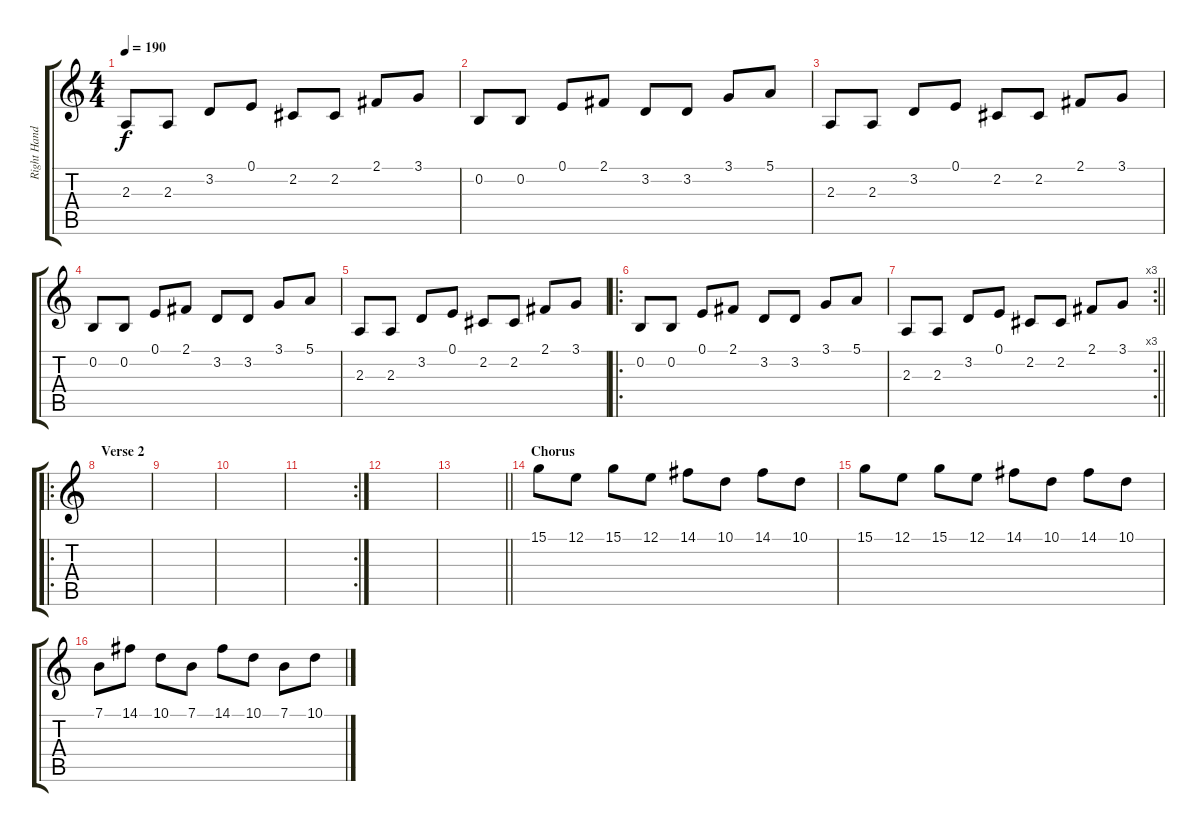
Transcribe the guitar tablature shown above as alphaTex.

\track ("Right Hand" "Right Hand") {instrument lead2sawtooth}
\staff {score tabs}
\tuning (E4 B3 G3 D3 A2 E2) {hide}
\ts (4 4)
\tempo 190
\clef g2
\ks c
2.3.8{dy f} 2.3.8 3.2.8 0.1.8 2.2.8 2.2.8 2.1.8 3.1.8 |
0.2.8 0.2.8 0.1.8 2.1.8 3.2.8 3.2.8 3.1.8 5.1.8 |
2.3.8 2.3.8 3.2.8 0.1.8 2.2.8 2.2.8 2.1.8 3.1.8 |
0.2.8 0.2.8 0.1.8 2.1.8 3.2.8 3.2.8 3.1.8 5.1.8 |
2.3.8 2.3.8 3.2.8 0.1.8 2.2.8 2.2.8 2.1.8 3.1.8 |
\ro
0.2.8 0.2.8 0.1.8 2.1.8 3.2.8 3.2.8 3.1.8 5.1.8 |
\rc 3
\barLineRight lightlight
2.3.8 2.3.8 3.2.8 0.1.8 2.2.8 2.2.8 2.1.8 3.1.8 |
\ro
\section ("" "Verse 2")
|
|
|
\rc 2
|
|
\barLineRight lightlight
|
\section ("" "Chorus")
15.1.8 12.1.8 15.1.8 12.1.8 14.1.8 10.1.8 14.1.8 10.1.8 |
15.1.8 12.1.8 15.1.8 12.1.8 14.1.8 10.1.8 14.1.8 10.1.8 |
7.1.8 14.1.8 10.1.8 7.1.8 14.1.8 10.1.8 7.1.8 10.1.8
